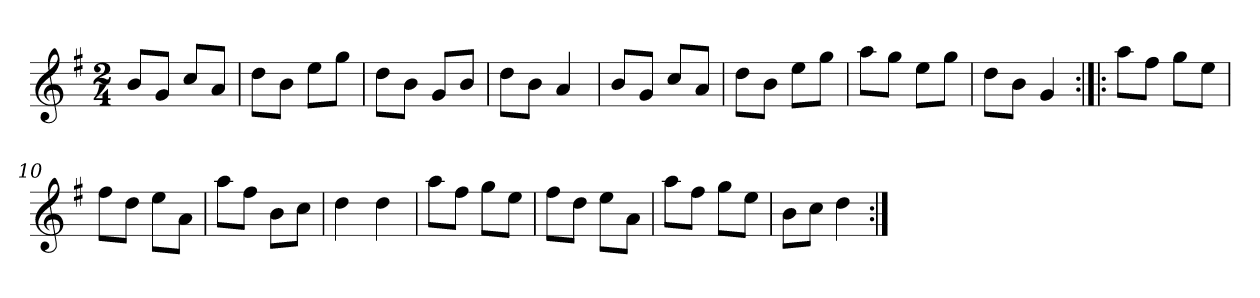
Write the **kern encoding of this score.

**kern
*part1
*staff1
*clefG2
*k[f#]
*G:
*M2/4
*MM140
=1
8b/L
8g/J
8cc/L
8a/J
=2
8dd\L
8b\J
8ee\L
8gg\J
=3
8dd\L
8b\J
8g/L
8b/J
=4
8dd\L
8b\J
4a/
=5
8b/L
8g/J
8cc/L
8a/J
=6
8dd\L
8b\J
8ee\L
8gg\J
=7
8aa\L
8gg\J
8ee\L
8gg\J
=8
8dd\L
8b\J
4g/
!!LO:LB:g=z
=9:|!|:
8aa\L
8ff#\J
8gg\L
8ee\J
=10
8ff#\L
8dd\J
8ee\L
8a\J
=11
8aa\L
8ff#\J
8b\L
8cc\J
=12
4dd\
4dd\
=13
8aa\L
8ff#\J
8gg\L
8ee\J
=14
8ff#\L
8dd\J
8ee\L
8a\J
=15
8aa\L
8ff#\J
8gg\L
8ee\J
=16
8b\L
8cc\J
4dd\
=:|!
*-
